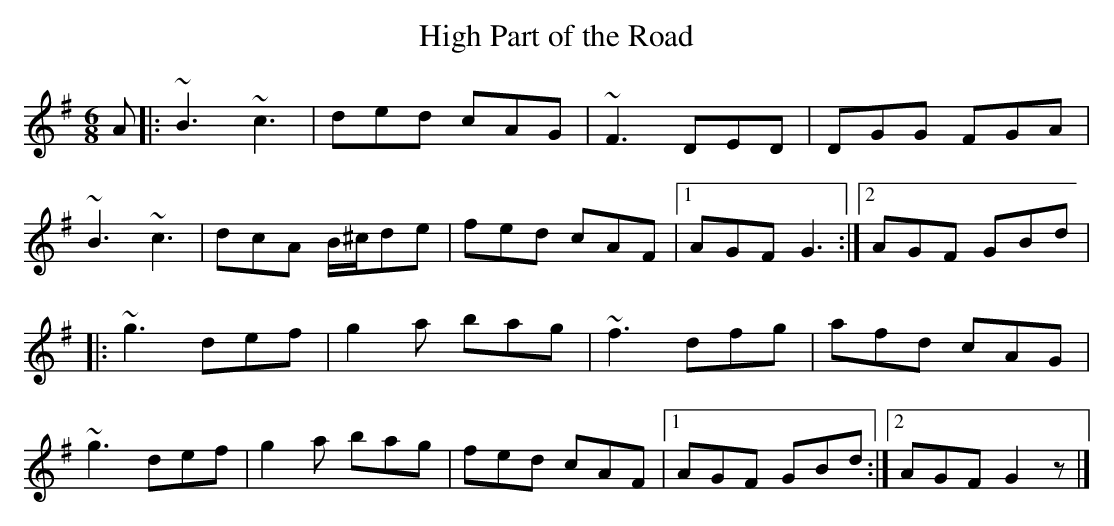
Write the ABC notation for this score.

X:1
T:High Part of the Road
M:6/8
L:1/8
K:G
A|:~B3~c3|ded cAG|~F3DED|DGG FGA|
~B3~c3|dcA B/^c/de|fed cAF|1 AGF G3:|2 AGF GBd|
|:~g3def|g2a bag|~f3dfg|afd cAG|
~g3def|g2a bag|fed cAF|1 AGF GBd:|2 AGF G2z|]
